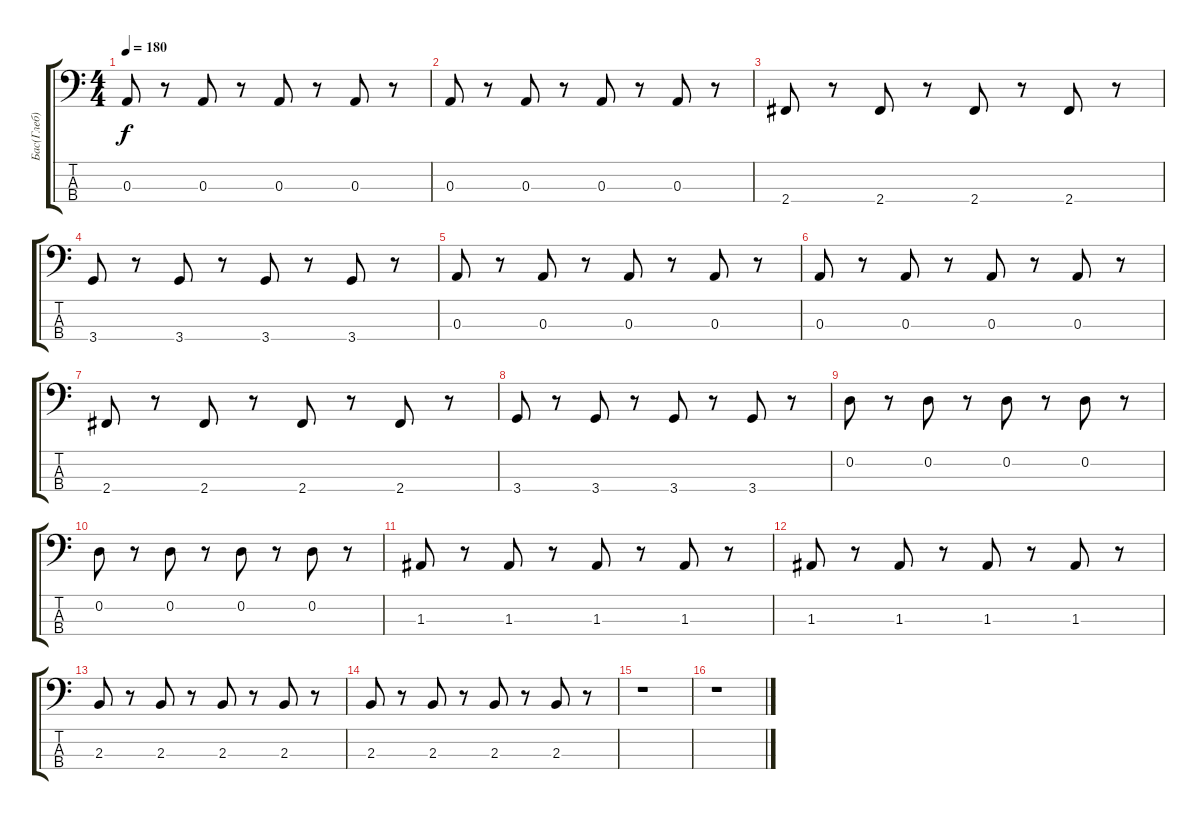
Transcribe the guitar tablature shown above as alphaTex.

\track ("Бас(Глеб)" "Бас(Глеб)") {instrument electricbassfinger}
\staff {score tabs}
\tuning (G2 D2 A1 E1) {hide}
\ts (4 4)
\tempo 180
\clef f4
\ks c
0.3.8{dy f} r.8 0.3.8 r.8 0.3.8 r.8 0.3.8 r.8 |
0.3.8 r.8 0.3.8 r.8 0.3.8 r.8 0.3.8 r.8 |
2.4.8 r.8 2.4.8 r.8 2.4.8 r.8 2.4.8 r.8 |
3.4.8 r.8 3.4.8 r.8 3.4.8 r.8 3.4.8 r.8 |
0.3.8 r.8 0.3.8 r.8 0.3.8 r.8 0.3.8 r.8 |
0.3.8 r.8 0.3.8 r.8 0.3.8 r.8 0.3.8 r.8 |
2.4.8 r.8 2.4.8 r.8 2.4.8 r.8 2.4.8 r.8 |
3.4.8 r.8 3.4.8 r.8 3.4.8 r.8 3.4.8 r.8 |
0.2.8 r.8 0.2.8 r.8 0.2.8 r.8 0.2.8 r.8 |
0.2.8 r.8 0.2.8 r.8 0.2.8 r.8 0.2.8 r.8 |
1.3.8 r.8 1.3.8 r.8 1.3.8 r.8 1.3.8 r.8 |
1.3.8 r.8 1.3.8 r.8 1.3.8 r.8 1.3.8 r.8 |
2.3.8 r.8 2.3.8 r.8 2.3.8 r.8 2.3.8 r.8 |
2.3.8 r.8 2.3.8 r.8 2.3.8 r.8 2.3.8 r.8 |
r.1 |
r.1
